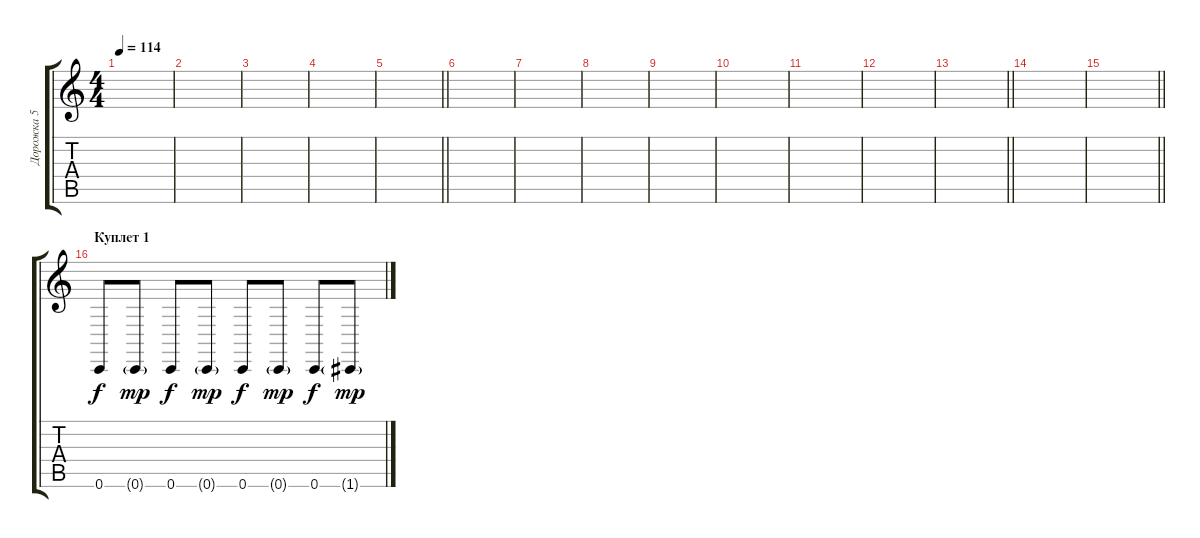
\track ("Дорожка 5" "Дорожка 5") {instrument lead2sawtooth}
\staff {score tabs}
\tuning (D4 A3 F3 C3 G2 C2) {hide}
\ts (4 4)
\tempo 114
\clef g2
\ks c
|
|
|
|
\barLineRight lightlight
|
|
|
|
|
|
|
|
\barLineRight lightlight
|
|
\barLineRight lightlight
|
\section ("" "Куплет 1")
0.6.8 0.6{g}.8{dy mp} 0.6.8{dy f} 0.6{g}.8{dy mp} 0.6.8{dy f} 0.6{g}.8{dy mp} 0.6.8{dy f} 1.6{g}.8{dy mp}
